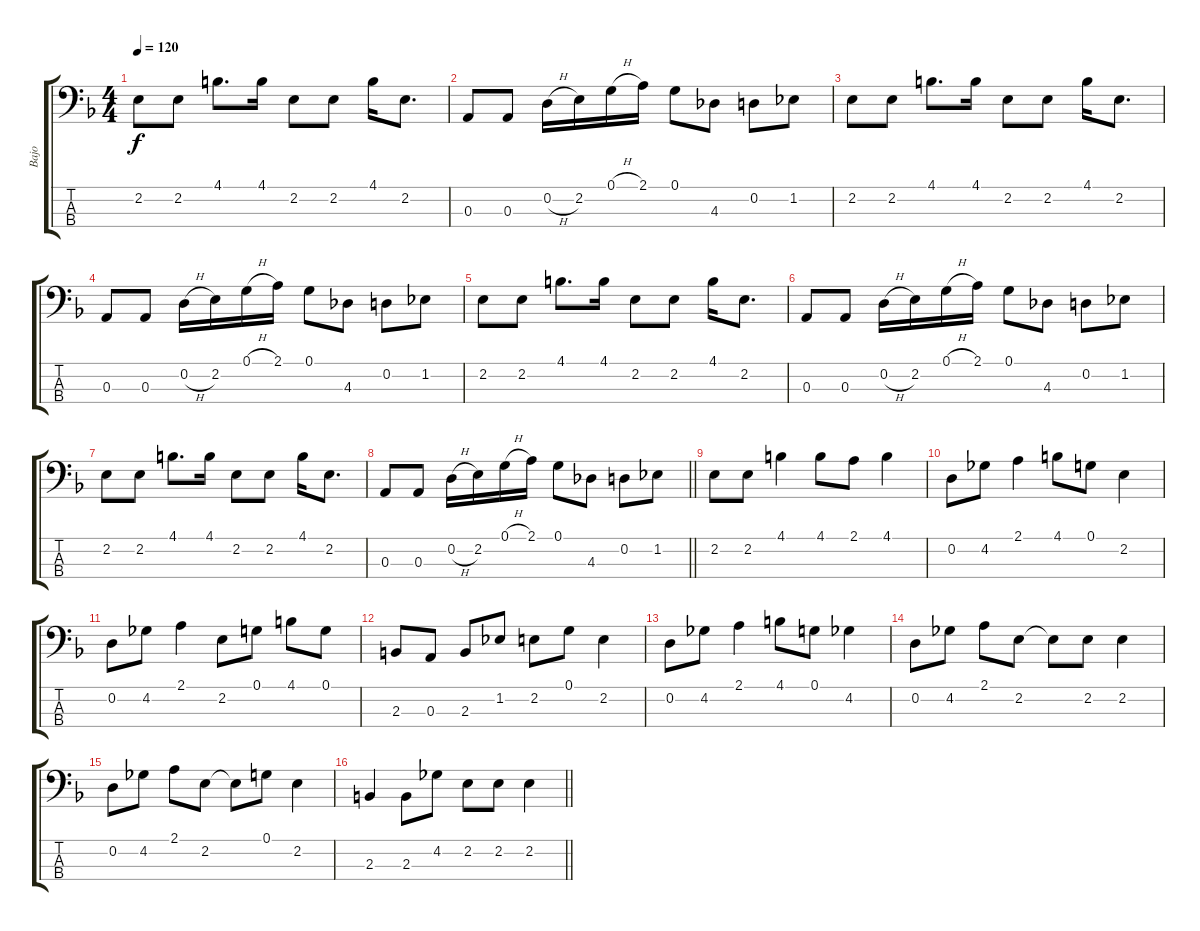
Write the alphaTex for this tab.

\track ("Bajo" "Bajo") {instrument electricbassfinger}
\staff {score tabs}
\tuning (G2 D2 A1 E1) {hide}
\ts (4 4)
\tempo 120
\clef f4
\ks dminor
2.2.8{dy f volume 14 instrument slapbass1} 2.2.8 4.1.8{d} 4.1.16 2.2.8 2.2.8 4.1.16 2.2.8{d} |
0.3.8 0.3.8 0.2{h}.16 2.2.16 0.1{h}.16 2.1.16 0.1.8 4.3.8 0.2.8 1.2.8 |
2.2.8 2.2.8 4.1.8{d} 4.1.16 2.2.8 2.2.8 4.1.16 2.2.8{d} |
0.3.8 0.3.8 0.2{h}.16 2.2.16 0.1{h}.16 2.1.16 0.1.8 4.3.8 0.2.8 1.2.8 |
2.2.8 2.2.8 4.1.8{d} 4.1.16 2.2.8 2.2.8 4.1.16 2.2.8{d} |
0.3.8 0.3.8 0.2{h}.16 2.2.16 0.1{h}.16 2.1.16 0.1.8 4.3.8 0.2.8 1.2.8 |
2.2.8 2.2.8 4.1.8{d} 4.1.16 2.2.8 2.2.8 4.1.16 2.2.8{d} |
\barLineRight lightlight
0.3.8 0.3.8 0.2{h}.16 2.2.16 0.1{h}.16 2.1.16 0.1.8 4.3.8 0.2.8 1.2.8 |
2.2.8{volume 13 balance 4 instrument electricbassfinger} 2.2.8 4.1.4 4.1.8 2.1.8 4.1.4 |
0.2.8 4.2.8 2.1.4 4.1.8 0.1.8 2.2.4 |
0.2.8 4.2.8 2.1.4 2.2.8 0.1.8 4.1.8 0.1.8 |
2.3.8 0.3.8 2.3.8 1.2.8 2.2.8 0.1.8 2.2.4 |
0.2.8 4.2.8 2.1.4 4.1.8 0.1.8 4.2.4 |
0.2.8 4.2.8 2.1.8 2.2.8 2.2{t}.8 2.2.8 2.2.4 |
0.2.8 4.2.8 2.1.8 2.2.8 2.2{t}.8 0.1.8 2.2.4 |
\barLineRight lightlight
2.3.4 2.3.8 4.2.8 2.2.8 2.2.8 2.2.4
